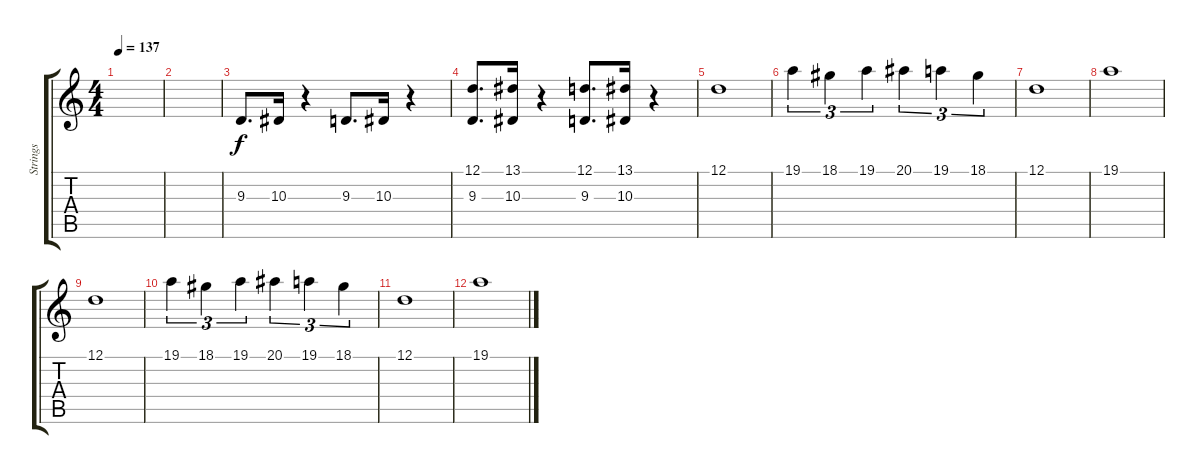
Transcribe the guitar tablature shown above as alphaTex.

\track ("Strings" "Strings") {instrument stringensemble1}
\staff {score tabs}
\tuning (D4 A3 F3 C3 G2 D2) {hide}
\ts (4 4)
\tempo 137
\clef g2
\ks c
|
|
9.3.8{d} 10.3.16 r.4 9.3.8{d} 10.3.16 r.4 |
(12.1 9.3).8{d} (13.1 10.3).16 r.4 (12.1 9.3).8{d} (13.1 10.3).16 r.4 |
12.1.1 |
19.1.4{tu (3 2)} 18.1.4{tu (3 2)} 19.1.4{tu (3 2)} 20.1.4{tu (3 2)} 19.1.4{tu (3 2)} 18.1.4{tu (3 2)} |
12.1.1 |
19.1.1 |
12.1.1 |
19.1.4{tu (3 2)} 18.1.4{tu (3 2)} 19.1.4{tu (3 2)} 20.1.4{tu (3 2)} 19.1.4{tu (3 2)} 18.1.4{tu (3 2)} |
12.1.1 |
19.1.1
